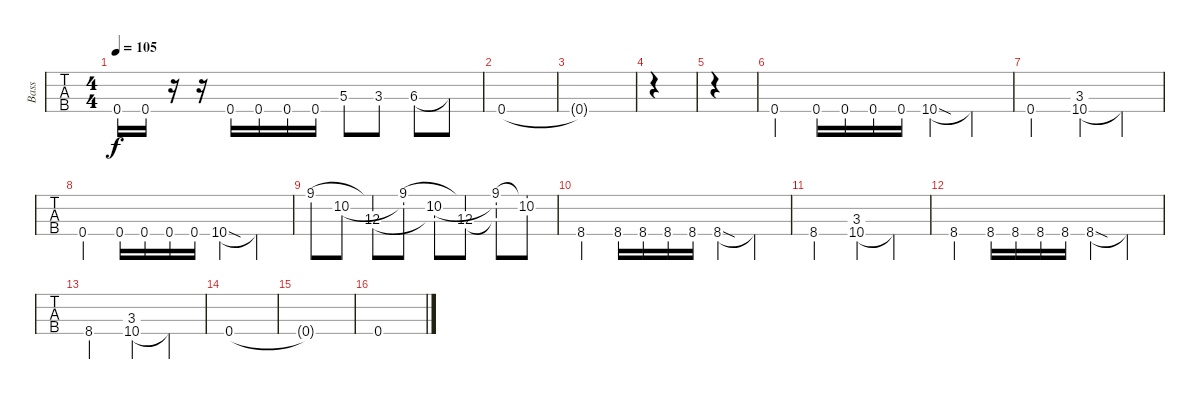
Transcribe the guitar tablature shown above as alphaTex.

\track ("Bass" "Bass") {instrument electricbassfinger}
\staff {tabs}
\tuning (Gb2 Db2 Ab1 Db1) {hide}
\ts (4 4)
\tempo 105
\clef f4
\ks c
0.4.16{dy f} 0.4.16 r.16 r.16 0.4.16 0.4.16 0.4.16 0.4.16 5.3.8 3.3.8 6.3.8 6.3{t}.8 |
0.4.1 |
0.4{t}.1 |
|
|
0.4.4 0.4.16 0.4.16 0.4.16 0.4.16 10.4{sod}.4 10.4{t}.4 |
0.4.2 (3.3 10.4).4 10.4{t}.4 |
0.4.4 0.4.16 0.4.16 0.4.16 0.4.16 10.4{sod}.4 10.4{t}.4 |
9.1.8 10.2.8 (9.1{t} 12.3).8 (9.1 10.2{t}).8 (10.2 12.3{t}).8 (9.1{t} 12.3).8 (9.1 10.2{t} 12.3{t}).8 (9.1{t} 10.2).8 |
8.4.4 8.4.16 8.4.16 8.4.16 8.4.16 8.4{sod}.4 8.4{t}.4 |
8.4.2 (3.3 10.4).4 10.4{t}.4 |
8.4.4 8.4.16 8.4.16 8.4.16 8.4.16 8.4{sod}.4 8.4{t}.4 |
8.4.2 (3.3 10.4).4 10.4{t}.4 |
0.4.1 |
0.4{t}.1 |
0.4.1
